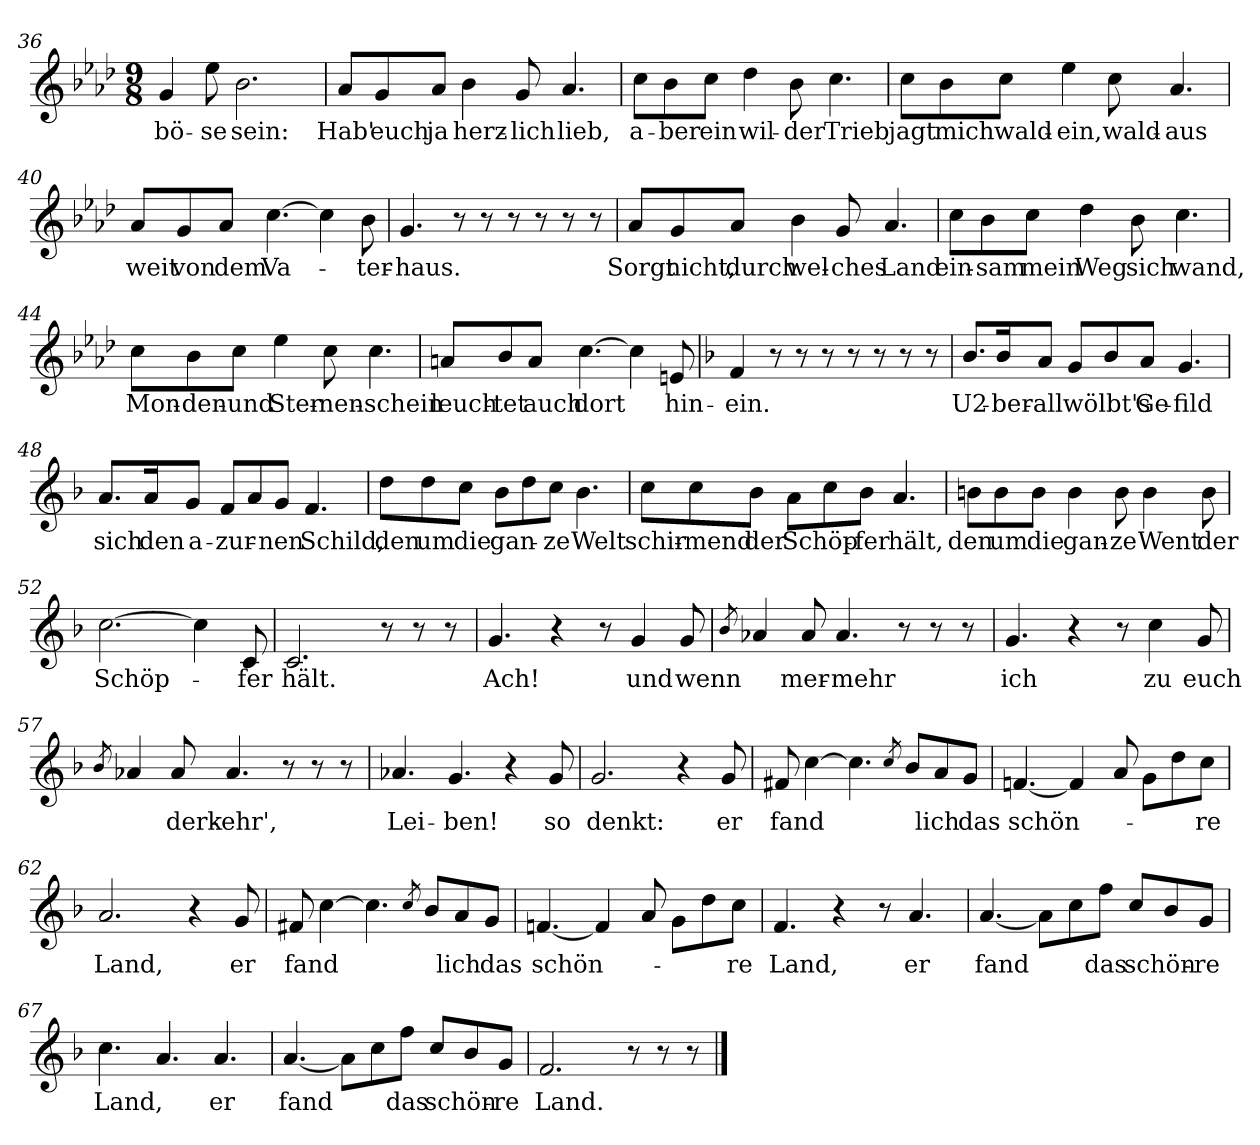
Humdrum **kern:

**kern	**text
*part1	*part1
*staff1	*staff1
*clefG2	*
*k[b-e-a-d-]	*
*M9/8	*
=36	=36
!	!LO:LY:b
4g/	bö-
!	!LO:LY:b
8ee-\	-se
!	!LO:LY:b
2.b-\	sein:
=37	=37
!	!LO:LY:b
8a-/L	Hab'
!	!LO:LY:b
8g/	euch
!	!LO:LY:b
8a-/J	ja
!	!LO:LY:b
4b-\	herz-
!	!LO:LY:b
8g/	-lich
!	!LO:LY:b
4.a-/	lieb,
=38	=38
!	!LO:LY:b
8cc\L	a-
!	!LO:LY:b
8b-\	-ber
!	!LO:LY:b
8cc\J	ein
!	!LO:LY:b
4dd-\	wil-
!	!LO:LY:b
8b-\	-der
!	!LO:LY:b
4.cc\	Trieb
!!LO:LB:g=z
=39	=39
!	!LO:LY:b
8cc\L	jagt
!	!LO:LY:b
8b-\	mich
!	!LO:LY:b
8cc\J	wald-
!	!LO:LY:b
4ee-\	-ein,
!	!LO:LY:b
8cc\	wald-
!	!LO:LY:b
4.a-/	-aus
=40	=40
!	!LO:LY:b
8a-/L	weit
!	!LO:LY:b
8g/	von
!	!LO:LY:b
8a-/J	dem
!	!LO:LY:b
[4.cc\	Va-
4cc\]	.
!	!LO:LY:b
8b-\	-ter-
=41	=41
!	!LO:LY:b
4.g/	-haus.
8r	.
8r	.
8r	.
8r	.
8r	.
8r	.
=42	=42
!	!LO:LY:b
8a-/L	Sorgt
!	!LO:LY:b
8g/	nicht,
!	!LO:LY:b
8a-/J	durch
!	!LO:LY:b
4b-\	wel-
!	!LO:LY:b
8g/	-ches
!	!LO:LY:b
4.a-/	Land
!!LO:PB:g=z
=43	=43
!	!LO:LY:b
8cc\L	ein-
!	!LO:LY:b
8b-\	-sam
!	!LO:LY:b
8cc\J	mein
!	!LO:LY:b
4dd-\	Weg
!	!LO:LY:b
8b-\	sich
!	!LO:LY:b
4.cc\	wand,
=44	=44
!	!LO:LY:b
8cc\L	Mon-
!	!LO:LY:b
8b-\	-den-
!	!LO:LY:b
8cc\J	und
!	!LO:LY:b
4ee-\	Ster-
!	!LO:LY:b
8cc\	-nen-
!	!LO:LY:b
4.cc\	-schein
=45	=45
!	!LO:LY:b
8an/L	leuch-
!	!LO:LY:b
8b-/	-tet
!	!LO:LY:b
8a/J	auch
!	!LO:LY:b
[4.cc\	dort
4cc\]	.
!	!LO:LY:b
8en/	hin-
=46	=46
*k[b-]	*
!	!LO:LY:b
4f/	-ein.
8r	.
8r	.
8r	.
8r	.
8r	.
8r	.
8r	.
!!LO:LB:g=z
=47	=47
!	!LO:LY:b
8.b-/L	U2-
!	!LO:LY:b
16b-/K	-ber-
!	!LO:LY:b
8a/J	-all
!	!LO:LY:b
8g/L	wölbt's
8b-/	.
!	!LO:LY:b
8a/J	Ge-
!	!LO:LY:b
4.g/	-fild
=48	=48
!	!LO:LY:b
8.a/L	sich
!	!LO:LY:b
16a/K	den
!	!LO:LY:b
8g/J	a-
!	!LO:LY:b
8f/L	-zur-
8a/	.
!	!LO:LY:b
8g/J	-nen
!	!LO:LY:b
4.f/	Schild,
=49	=49
!	!LO:LY:b
8dd\L	den
!	!LO:LY:b
8dd\	um
!	!LO:LY:b
8cc\J	die
!	!LO:LY:b
8b-\L	gan-
8dd\	.
!	!LO:LY:b
8cc\J	-ze
!	!LO:LY:b
4.b-\	Welt
=50	=50
!	!LO:LY:b
8cc\L	schir-
!	!LO:LY:b
8cc\	-mend
!	!LO:LY:b
8b-\J	der
!	!LO:LY:b
8a\L	Schöp-
8cc\	.
!	!LO:LY:b
8b-\J	-fer
!	!LO:LY:b
4.a/	hält,
!!LO:LB:g=z
=51	=51
!	!LO:LY:b
8bn\L	den
!	!LO:LY:b
8b\	um
!	!LO:LY:b
8b\J	die
!	!LO:LY:b
4b\	gan-
!	!LO:LY:b
8b\	-ze
!	!LO:LY:b
4b\	Went
!	!LO:LY:b
8b\	der
=52	=52
!	!LO:LY:b
[2.cc\	Schöp-
4cc\]	.
!	!LO:LY:b
8c/	-fer
=53	=53
!	!LO:LY:b
2.c/	hält.
8r	.
8r	.
8r	.
=54	=54
!	!LO:LY:b
4.g/	Ach!
4r	.
8r	.
!	!LO:LY:b
4g/	und
!	!LO:LY:b
8g/	wenn
=55	=55
8qb-/	.
4a-X/	.
!	!LO:LY:b
8a-/	-mer-
!	!LO:LY:b
4.a-/	-mehr
8r	.
8r	.
8r	.
=56	=56
!	!LO:LY:b
4.g/	ich
4r	.
8r	.
!	!LO:LY:b
4cc\	zu
!	!LO:LY:b
8g/	euch
!!LO:LB:g=z
=57	=57
8qb-/	.
4a-X/	.
!	!LO:LY:b
8a-/	-derk-
!	!LO:LY:b
4.a-/	-ehr',
8r	.
8r	.
8r	.
=58	=58
!	!LO:LY:b
4.a-X/	Lei-
!	!LO:LY:b
4.g/	-ben!
4r	.
!	!LO:LY:b
8g/	so
=59	=59
!	!LO:LY:b
2.g/	denkt:
4r	.
!	!LO:LY:b
8g/	er
=60	=60
!	!LO:LY:b
8f#X/	fand
[4cc\	.
4.cc\]	.
8qcc/	.
8b-/L	.
!	!LO:LY:b
8a/	-lich
!	!LO:LY:b
8g/J	das
=61	=61
!	!LO:LY:b
[4.fn/	schön-
4f/]	.
8a/	.
8g\L	.
8dd\	.
!	!LO:LY:b
8cc\J	-re
=62	=62
!	!LO:LY:b
2.a/	Land,
4r	.
!	!LO:LY:b
8g/	er
=63	=63
!	!LO:LY:b
8f#X/	fand
[4cc\	.
4.cc\]	.
8qcc/	.
8b-/L	.
!	!LO:LY:b
8a/	-lich
!	!LO:LY:b
8g/J	das
!!LO:LB:g=z
=64	=64
!	!LO:LY:b
[4.fn/	schön-
4f/]	.
8a/	.
8g\L	.
8dd\	.
!	!LO:LY:b
8cc\J	-re
=65	=65
!	!LO:LY:b
4.f/	Land,
4r	.
8r	.
!	!LO:LY:b
4.a/	er
=66	=66
!	!LO:LY:b
[4.a/	fand
8a\L]	.
8cc\	.
!	!LO:LY:b
8ff\J	das
!	!LO:LY:b
8cc/L	schön-
8b-/	.
!	!LO:LY:b
8g/J	-re
=67	=67
!	!LO:LY:b
4.cc\	Land,
4.a/	.
!	!LO:LY:b
4.a/	er
=68	=68
!	!LO:LY:b
[4.a/	fand
8a\L]	.
8cc\	.
!	!LO:LY:b
8ff\J	das
!	!LO:LY:b
8cc/L	schön-
8b-/	.
!	!LO:LY:b
8g/J	-re
=69	=69
!	!LO:LY:b
2.f/	Land.
8r	.
8r	.
8r	.
==	==
*-	*-
